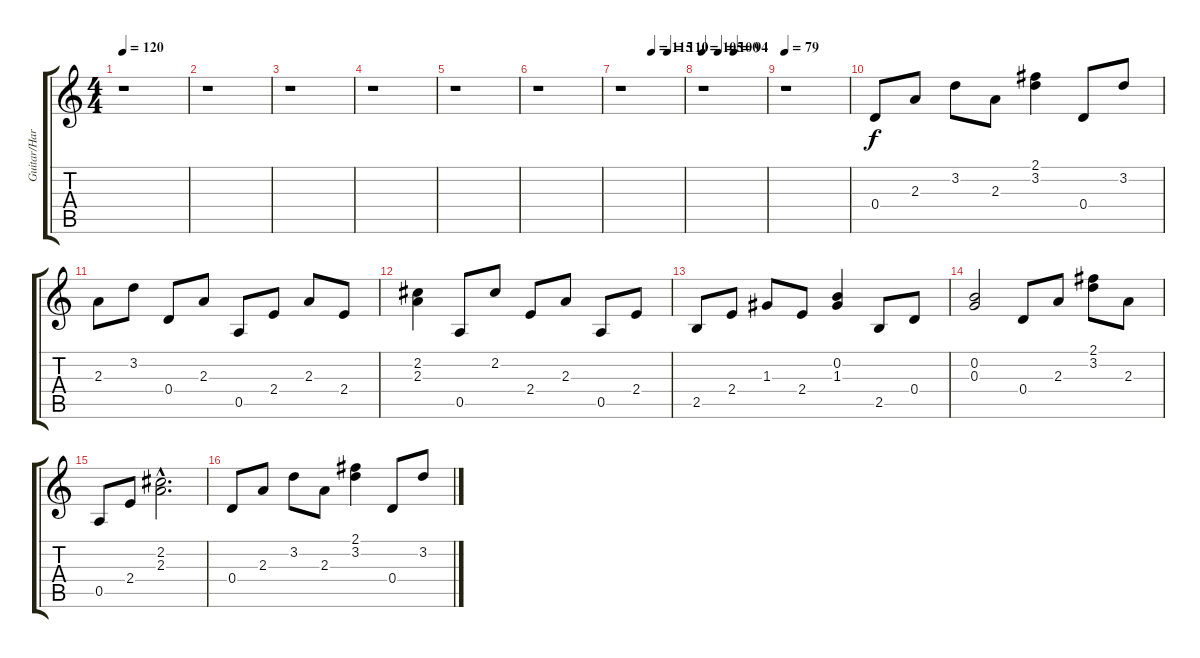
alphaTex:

\track ("Guitar/Harp" "Guitar/Har") {instrument electricguitarjazz}
\staff {score tabs}
\tuning (E4 B3 G3 D3 A2 E2) {hide}
\ts (4 4)
\tempo 120
\clef g2
\ks c
r.1{dy f} |
r.1 |
r.1 |
r.1 |
r.1 |
r.1 |
\tempo (115 0.5)
\tempo (110 0.75)
r.1 |
\tempo 105
\tempo (100 0.25)
\tempo (94 0.5)
r.1 |
\tempo 79
r.1 |
0.4.8{instrument orchestralharp} 2.3.8 3.2.8 2.3.8 (2.1 3.2).4 0.4.8 3.2.8 |
2.3.8 3.2.8 0.4.8 2.3.8 0.5.8 2.4.8 2.3.8 2.4.8 |
(2.2 2.3).4 0.5.8 2.2.8 2.4.8 2.3.8 0.5.8 2.4.8 |
2.5.8 2.4.8 1.3.8 2.4.8 (0.2 1.3).4 2.5.8 0.4.8 |
(0.2 0.3).2 0.4.8 2.3.8 (2.1 3.2).8 2.3.8 |
0.5.8 2.4.8 (2.2{hac} 2.3{hac}).2{d} |
0.4.8{instrument orchestralharp} 2.3.8 3.2.8 2.3.8 (2.1 3.2).4 0.4.8 3.2.8
